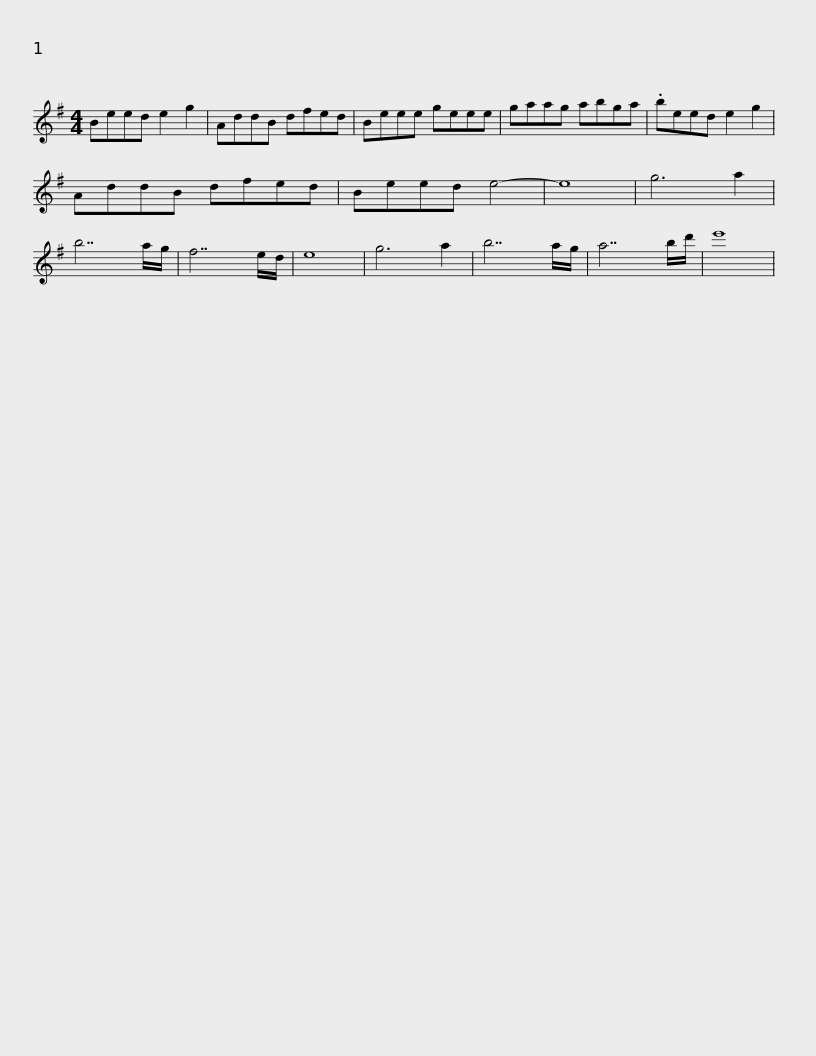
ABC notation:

X:1
L:1/8
M:4/4
I:linebreak $
K:Emin
V:1 treble
V:1
 Beed e2 g2 | AddB dfed | Beee geee | gaag abga | .beed e2 g2 |$ %5
 AddB dfed | Beed e4- | e8 | g6 a2 | b7 a/g/ | %10
 f7 e/d/ | e8 | g6 a2 | b7 a/g/ | a7 b/d'/ | %15
 e'8 | %16
